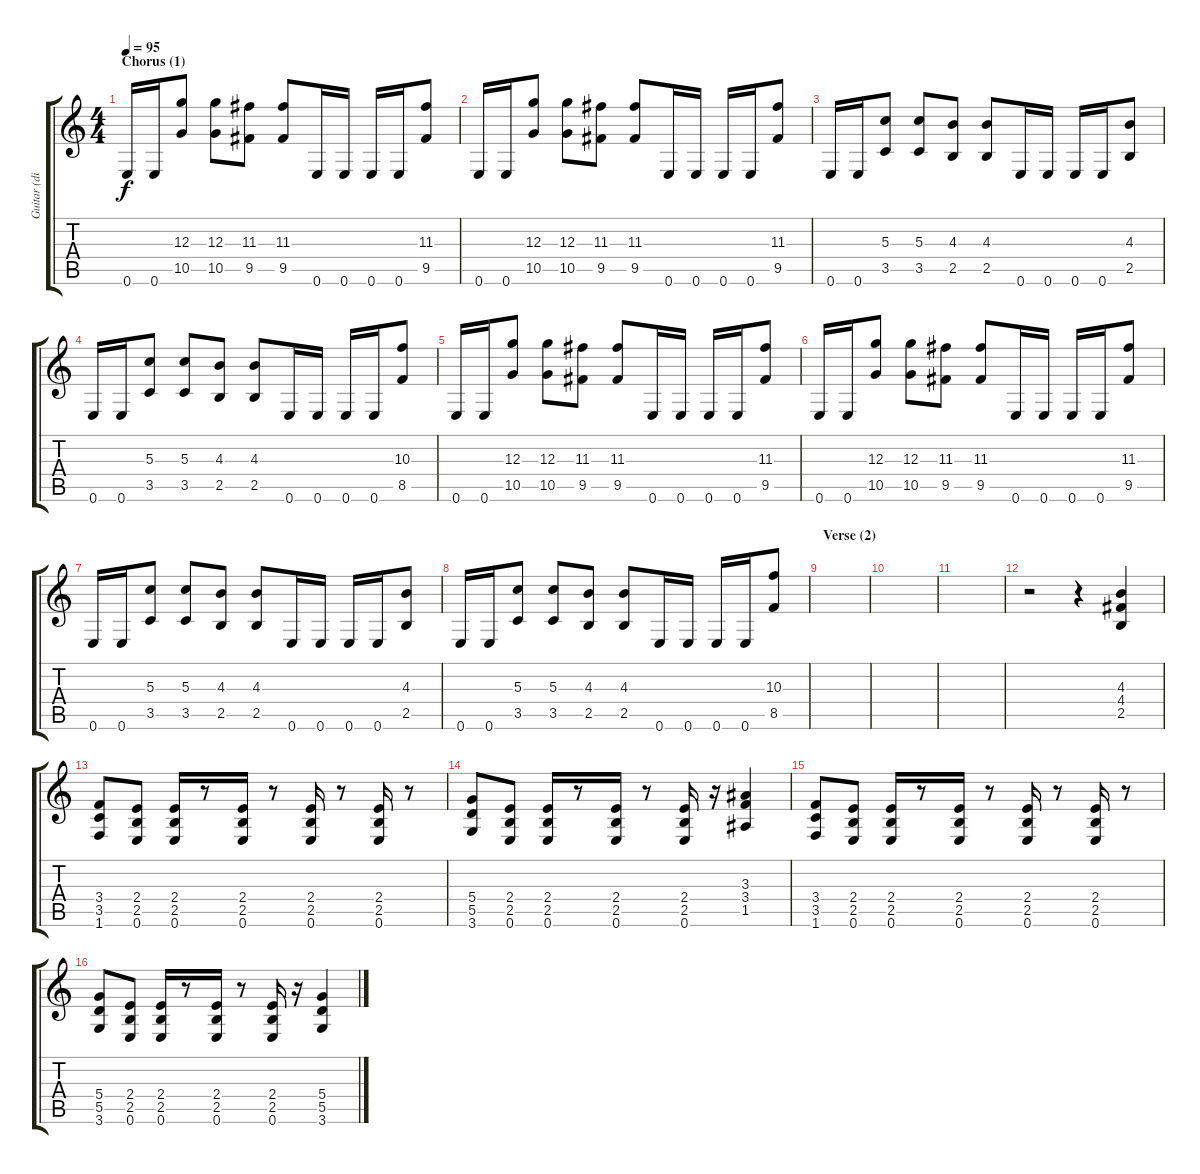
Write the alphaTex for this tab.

\track ("Guitar (distortion)" "Guitar (di") {instrument distortionguitar}
\staff {score tabs}
\tuning (E4 B3 G3 D3 A2 E2) {hide}
\ts (4 4)
\section ("" "Chorus (1)")
\tempo 95
\clef g2
\ks c
0.6.16{dy f} 0.6.16 (12.3 10.5).8 (12.3 10.5).8 (11.3 9.5).8 (11.3 9.5).8 0.6.16 0.6.16 0.6.16 0.6.16 (11.3 9.5).8 |
0.6.16 0.6.16 (12.3 10.5).8 (12.3 10.5).8 (11.3 9.5).8 (11.3 9.5).8 0.6.16 0.6.16 0.6.16 0.6.16 (11.3 9.5).8 |
0.6.16 0.6.16 (5.3 3.5).8 (5.3 3.5).8 (4.3 2.5).8 (4.3 2.5).8 0.6.16 0.6.16 0.6.16 0.6.16 (4.3 2.5).8 |
0.6.16 0.6.16 (5.3 3.5).8 (5.3 3.5).8 (4.3 2.5).8 (4.3 2.5).8 0.6.16 0.6.16 0.6.16 0.6.16 (10.3 8.5).8 |
0.6.16 0.6.16 (12.3 10.5).8 (12.3 10.5).8 (11.3 9.5).8 (11.3 9.5).8 0.6.16 0.6.16 0.6.16 0.6.16 (11.3 9.5).8 |
0.6.16 0.6.16 (12.3 10.5).8 (12.3 10.5).8 (11.3 9.5).8 (11.3 9.5).8 0.6.16 0.6.16 0.6.16 0.6.16 (11.3 9.5).8 |
0.6.16 0.6.16 (5.3 3.5).8 (5.3 3.5).8 (4.3 2.5).8 (4.3 2.5).8 0.6.16 0.6.16 0.6.16 0.6.16 (4.3 2.5).8 |
0.6.16 0.6.16 (5.3 3.5).8 (5.3 3.5).8 (4.3 2.5).8 (4.3 2.5).8 0.6.16 0.6.16 0.6.16 0.6.16 (10.3 8.5).8 |
\section ("" "Verse (2)")
|
|
|
r.2 r.4 (4.3 4.4 2.5).4 |
(3.4 3.5 1.6).8 (2.4 2.5 0.6).8 (2.4 2.5 0.6).16 r.8 (2.4 2.5 0.6).16 r.8 (2.4 2.5 0.6).16 r.8 (2.4 2.5 0.6).16 r.8 |
(5.4 5.5 3.6).8 (2.4 2.5 0.6).8 (2.4 2.5 0.6).16 r.8 (2.4 2.5 0.6).16 r.8 (2.4 2.5 0.6).16 r.16 (3.3 3.4 1.5).4 |
(3.4 3.5 1.6).8 (2.4 2.5 0.6).8 (2.4 2.5 0.6).16 r.8 (2.4 2.5 0.6).16 r.8 (2.4 2.5 0.6).16 r.8 (2.4 2.5 0.6).16 r.8 |
(5.4 5.5 3.6).8 (2.4 2.5 0.6).8 (2.4 2.5 0.6).16 r.8 (2.4 2.5 0.6).16 r.8 (2.4 2.5 0.6).16 r.16 (5.4 5.5 3.6).4
